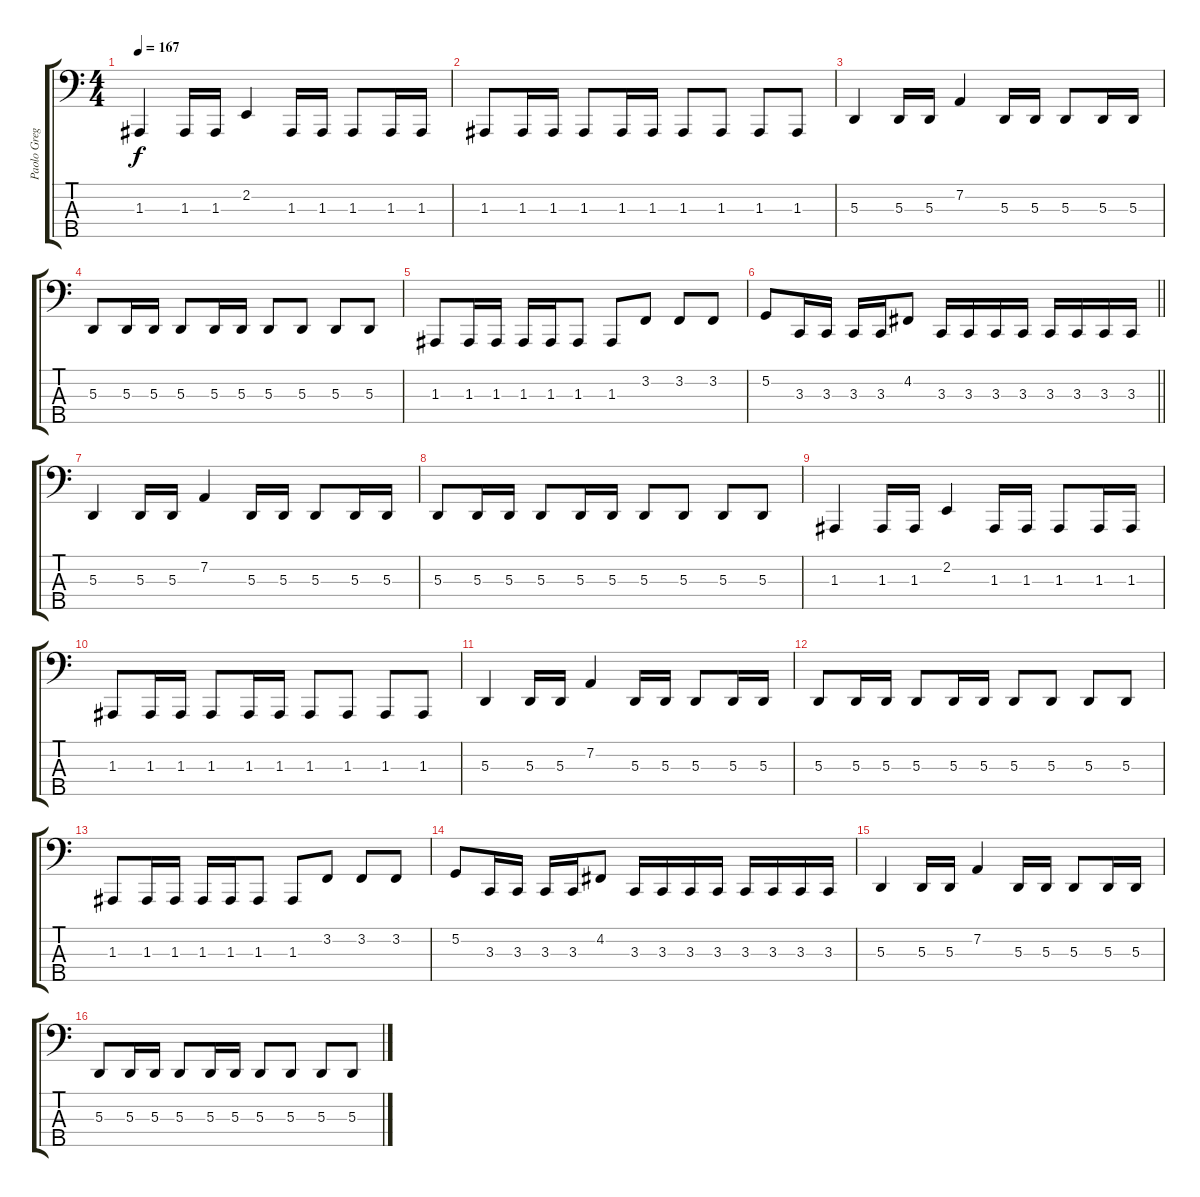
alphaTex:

\track ("Paolo Gregelotto" "Paolo Greg") {instrument clavinet}
\staff {score tabs}
\tuning (G2 D2 A1 E1 B0) {hide}
\ts (4 4)
\tempo 167
\clef f4
\ks c
1.3.4{dy f} 1.3.16 1.3.16 2.2.4 1.3.16 1.3.16 1.3.8 1.3.16 1.3.16 |
1.3.8 1.3.16 1.3.16 1.3.8 1.3.16 1.3.16 1.3.8 1.3.8 1.3.8 1.3.8 |
5.3.4 5.3.16 5.3.16 7.2.4 5.3.16 5.3.16 5.3.8 5.3.16 5.3.16 |
5.3.8 5.3.16 5.3.16 5.3.8 5.3.16 5.3.16 5.3.8 5.3.8 5.3.8 5.3.8 |
1.3.8 1.3.16 1.3.16 1.3.16 1.3.16 1.3.8 1.3.8 3.2.8 3.2.8 3.2.8 |
\barLineRight lightlight
5.2.8 3.3.16 3.3.16 3.3.16 3.3.16 4.2.8 3.3.16 3.3.16 3.3.16 3.3.16 3.3.16 3.3.16 3.3.16 3.3.16 |
5.3.4 5.3.16 5.3.16 7.2.4 5.3.16 5.3.16 5.3.8 5.3.16 5.3.16 |
5.3.8 5.3.16 5.3.16 5.3.8 5.3.16 5.3.16 5.3.8 5.3.8 5.3.8 5.3.8 |
1.3.4 1.3.16 1.3.16 2.2.4 1.3.16 1.3.16 1.3.8 1.3.16 1.3.16 |
1.3.8 1.3.16 1.3.16 1.3.8 1.3.16 1.3.16 1.3.8 1.3.8 1.3.8 1.3.8 |
5.3.4 5.3.16 5.3.16 7.2.4 5.3.16 5.3.16 5.3.8 5.3.16 5.3.16 |
5.3.8 5.3.16 5.3.16 5.3.8 5.3.16 5.3.16 5.3.8 5.3.8 5.3.8 5.3.8 |
1.3.8 1.3.16 1.3.16 1.3.16 1.3.16 1.3.8 1.3.8 3.2.8 3.2.8 3.2.8 |
5.2.8 3.3.16 3.3.16 3.3.16 3.3.16 4.2.8 3.3.16 3.3.16 3.3.16 3.3.16 3.3.16 3.3.16 3.3.16 3.3.16 |
5.3.4 5.3.16 5.3.16 7.2.4 5.3.16 5.3.16 5.3.8 5.3.16 5.3.16 |
5.3.8 5.3.16 5.3.16 5.3.8 5.3.16 5.3.16 5.3.8 5.3.8 5.3.8 5.3.8
